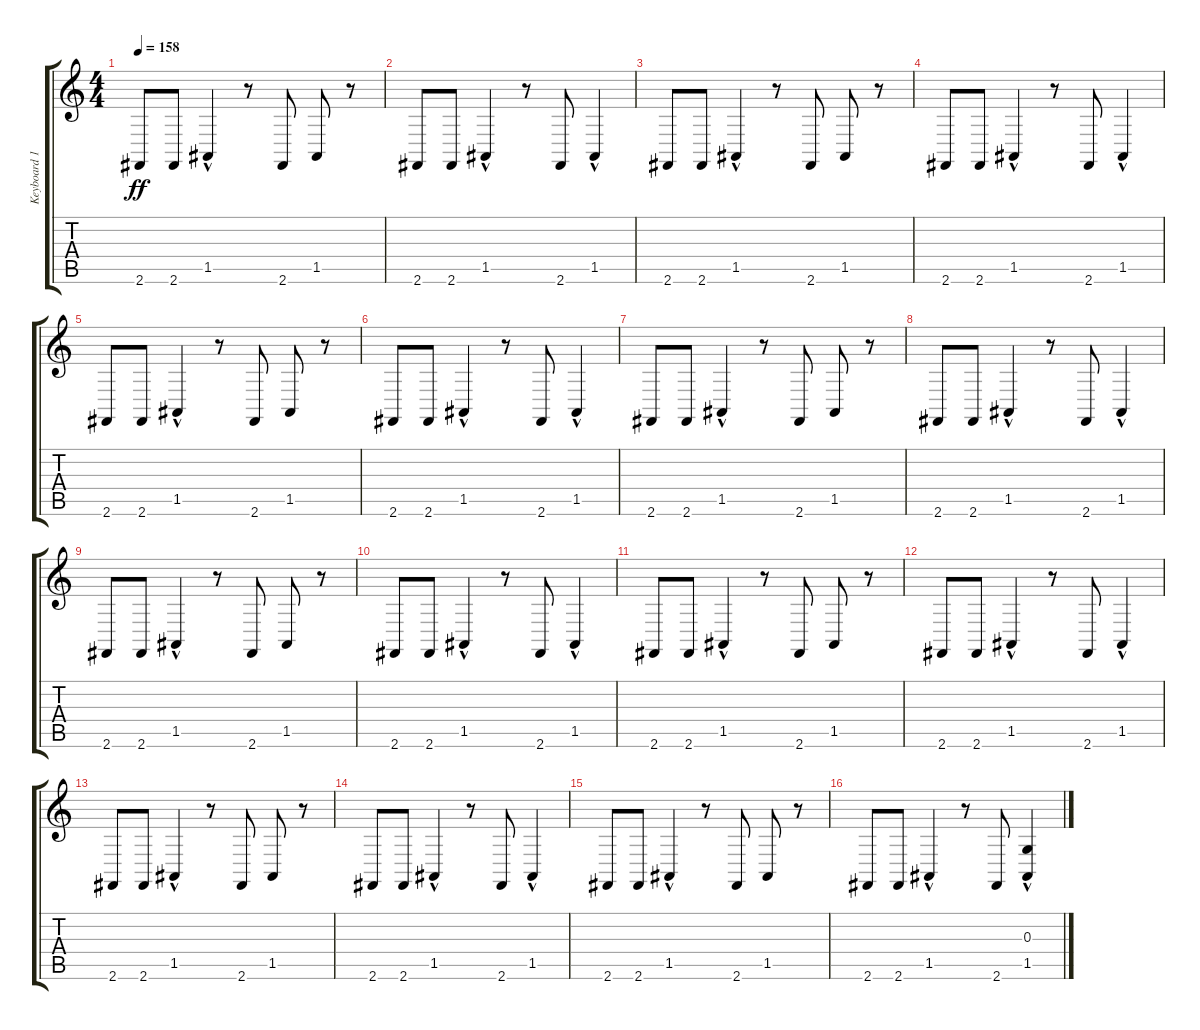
\track ("Keyboard 1" "Keyboard 1") {instrument acousticgrandpiano}
\staff {score tabs}
\tuning (E4 B3 G3 D3 A2 E2) {hide}
\ts (4 4)
\tempo 158
\clef g2
\ks c
2.6.8{dy ff} 2.6.8 1.5{hac}.4 r.8 2.6.8 1.5.8 r.8 |
2.6.8 2.6.8 1.5{hac}.4 r.8 2.6.8 1.5{hac}.4 |
2.6.8 2.6.8 1.5{hac}.4 r.8 2.6.8 1.5.8 r.8 |
2.6.8 2.6.8 1.5{hac}.4 r.8 2.6.8 1.5{hac}.4 |
2.6.8 2.6.8 1.5{hac}.4 r.8 2.6.8 1.5.8 r.8 |
2.6.8 2.6.8 1.5{hac}.4 r.8 2.6.8 1.5{hac}.4 |
2.6.8 2.6.8 1.5{hac}.4 r.8 2.6.8 1.5.8 r.8 |
2.6.8 2.6.8 1.5{hac}.4 r.8 2.6.8 1.5{hac}.4 |
2.6.8 2.6.8 1.5{hac}.4 r.8 2.6.8 1.5.8 r.8 |
2.6.8 2.6.8 1.5{hac}.4 r.8 2.6.8 1.5{hac}.4 |
2.6.8 2.6.8 1.5{hac}.4 r.8 2.6.8 1.5.8 r.8 |
2.6.8 2.6.8 1.5{hac}.4 r.8 2.6.8 1.5{hac}.4 |
2.6.8 2.6.8 1.5{hac}.4 r.8 2.6.8 1.5.8 r.8 |
2.6.8 2.6.8 1.5{hac}.4 r.8 2.6.8 1.5{hac}.4 |
2.6.8 2.6.8 1.5{hac}.4 r.8 2.6.8 1.5.8 r.8 |
2.6.8 2.6.8 1.5{hac}.4 r.8 2.6.8 (0.3{hac} 1.5{hac}).4
